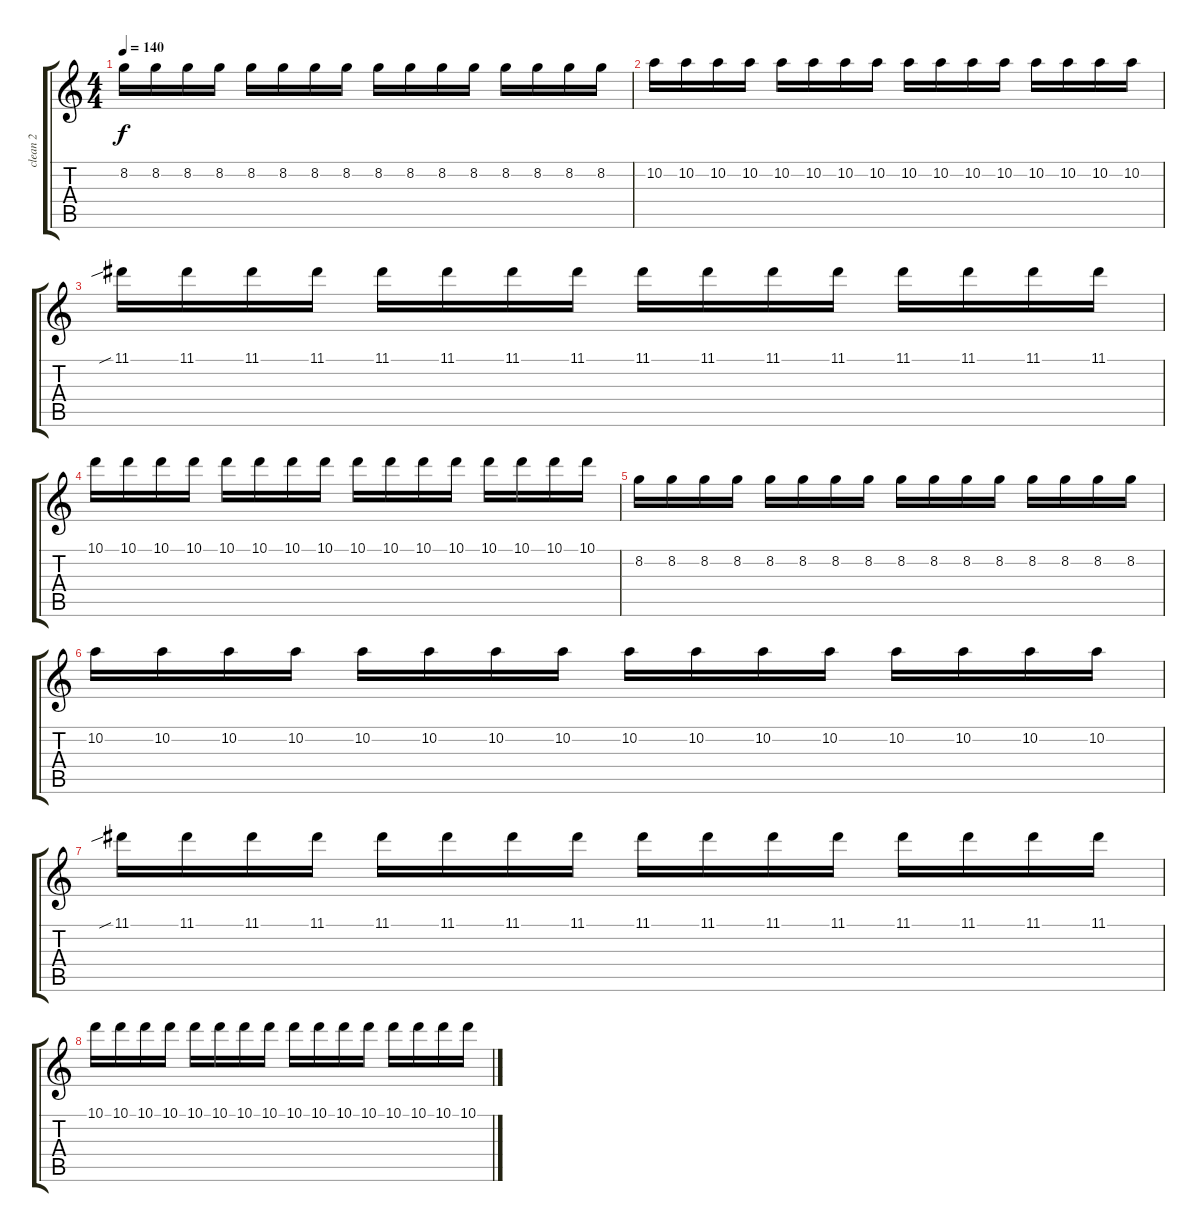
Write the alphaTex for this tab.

\track ("clean 2" "clean 2") {instrument electricguitarclean}
\staff {score tabs}
\tuning (E4 B3 G3 D3 A2 E2) {hide}
\ts (4 4)
\tempo 140
\clef g2
\ks c
8.2.16{dy f} 8.2.16 8.2.16 8.2.16 8.2.16 8.2.16 8.2.16 8.2.16 8.2.16 8.2.16 8.2.16 8.2.16 8.2.16 8.2.16 8.2.16 8.2.16 |
10.2.16 10.2.16 10.2.16 10.2.16 10.2.16 10.2.16 10.2.16 10.2.16 10.2.16 10.2.16 10.2.16 10.2.16 10.2.16 10.2.16 10.2.16 10.2.16 |
11.1{sib}.16 11.1.16 11.1.16 11.1.16 11.1.16 11.1.16 11.1.16 11.1.16 11.1.16 11.1.16 11.1.16 11.1.16 11.1.16 11.1.16 11.1.16 11.1.16 |
10.1.16 10.1.16 10.1.16 10.1.16 10.1.16 10.1.16 10.1.16 10.1.16 10.1.16 10.1.16 10.1.16 10.1.16 10.1.16 10.1.16 10.1.16 10.1.16 |
8.2.16 8.2.16 8.2.16 8.2.16 8.2.16 8.2.16 8.2.16 8.2.16 8.2.16 8.2.16 8.2.16 8.2.16 8.2.16 8.2.16 8.2.16 8.2.16 |
10.2.16 10.2.16 10.2.16 10.2.16 10.2.16 10.2.16 10.2.16 10.2.16 10.2.16 10.2.16 10.2.16 10.2.16 10.2.16 10.2.16 10.2.16 10.2.16 |
11.1{sib}.16 11.1.16 11.1.16 11.1.16 11.1.16 11.1.16 11.1.16 11.1.16 11.1.16 11.1.16 11.1.16 11.1.16 11.1.16 11.1.16 11.1.16 11.1.16 |
10.1.16 10.1.16 10.1.16 10.1.16 10.1.16 10.1.16 10.1.16 10.1.16 10.1.16 10.1.16 10.1.16 10.1.16 10.1.16 10.1.16 10.1.16 10.1.16
